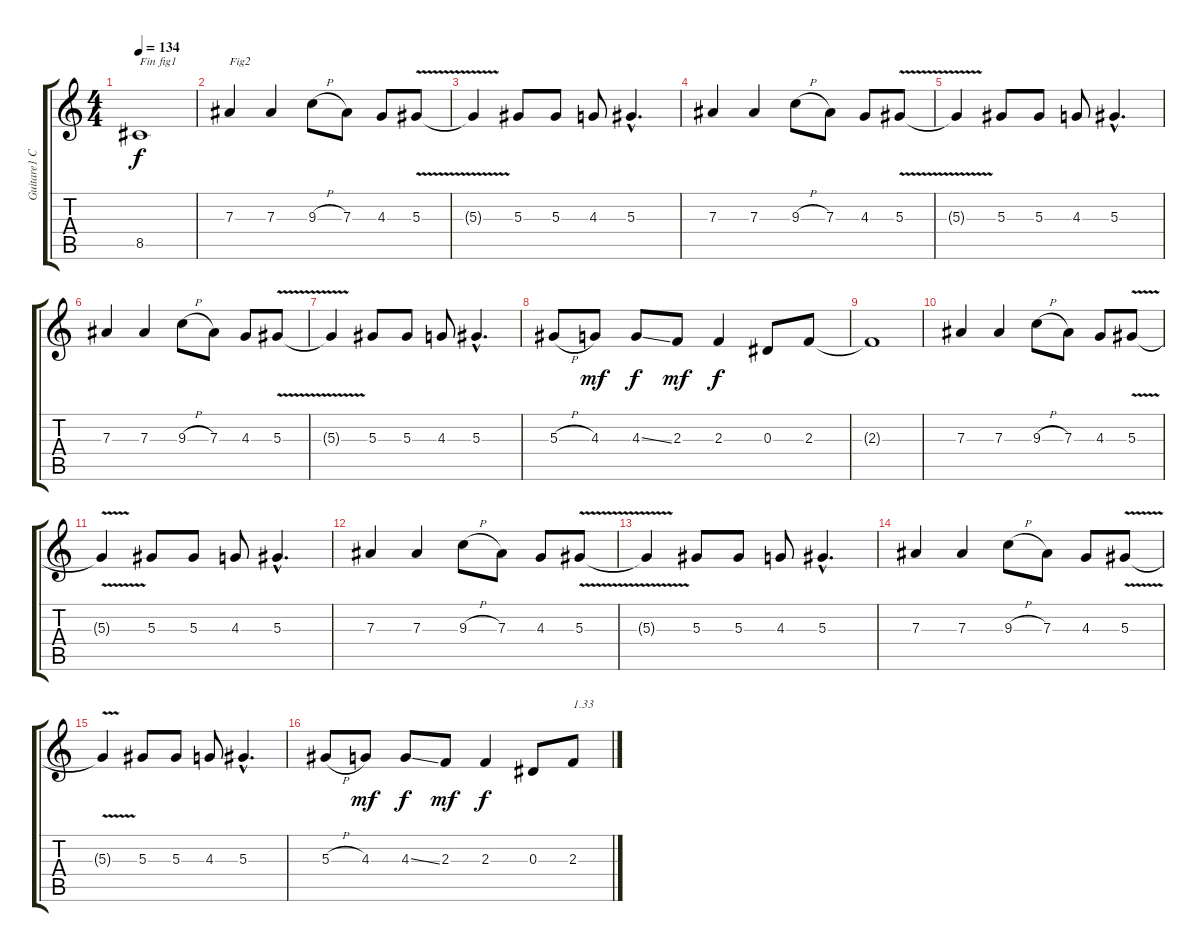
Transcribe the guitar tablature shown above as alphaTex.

\track ("Guitare1 C " "Guitare1 C") {instrument distortionguitar}
\staff {score tabs}
\tuning (C4 G3 Eb3 Bb2 F2 C2) {hide}
\ts (4 4)
\tempo 134
\clef g2
\ks c
8.5{t}.1{txt "Fin fig1" dy f} |
7.3.4{txt "Fig2"} 7.3.4 9.3{h}.8 7.3.8 4.3.8 5.3{v}.8 |
5.3{t}.4 5.3.8 5.3.8 4.3.8 5.3{hac}.4{d} |
7.3.4 7.3.4 9.3{h}.8 7.3.8 4.3.8 5.3{v}.8 |
5.3{t}.4 5.3.8 5.3.8 4.3.8 5.3{hac}.4{d} |
7.3.4 7.3.4 9.3{h}.8 7.3.8 4.3.8 5.3{v}.8 |
5.3{t}.4 5.3.8 5.3.8 4.3.8 5.3{hac}.4{d} |
5.3{h}.8 4.3.8{dy mf} 4.3{ss}.8{dy f} 2.3.8{dy mf} 2.3.4{dy f} 0.3.8 2.3.8 |
2.3{t}.1 |
7.3.4 7.3.4 9.3{h}.8 7.3.8 4.3.8 5.3{v}.8 |
5.3{t}.4 5.3.8 5.3.8 4.3.8 5.3{hac}.4{d} |
7.3.4 7.3.4 9.3{h}.8 7.3.8 4.3.8 5.3{v}.8 |
5.3{t}.4 5.3.8 5.3.8 4.3.8 5.3{hac}.4{d} |
7.3.4 7.3.4 9.3{h}.8 7.3.8 4.3.8 5.3{v}.8 |
5.3{t}.4 5.3.8 5.3.8 4.3.8 5.3{hac}.4{d} |
5.3{h}.8 4.3.8{dy mf} 4.3{ss}.8{dy f} 2.3.8{dy mf} 2.3.4{dy f} 0.3.8 2.3.8{txt "1.33"}
